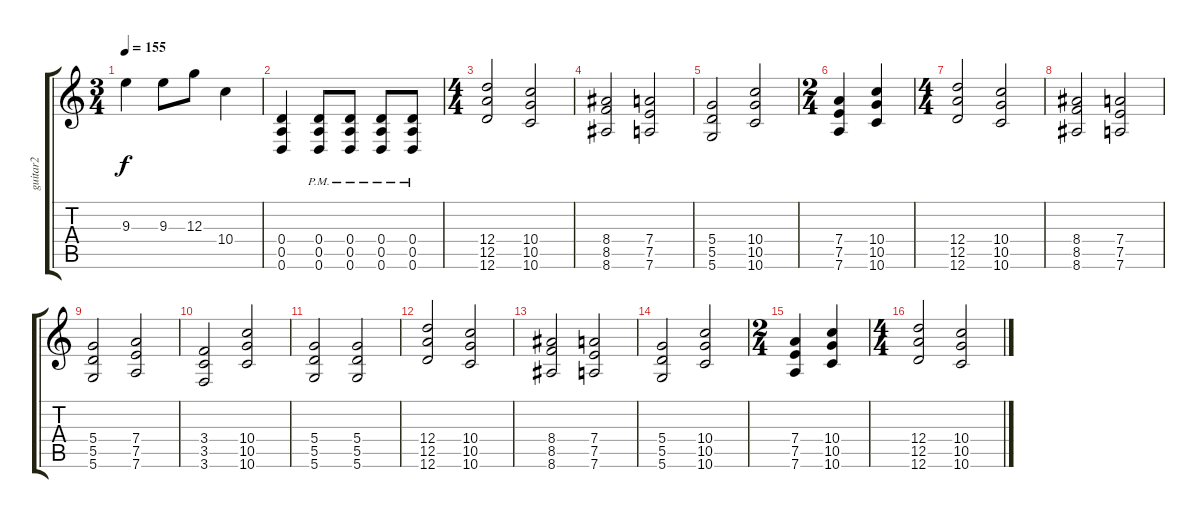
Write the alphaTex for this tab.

\track ("guitar2" "guitar2") {instrument distortionguitar}
\staff {score tabs}
\tuning (E4 B3 G3 D3 A2 D2) {hide}
\ts (3 4)
\tempo 155
\clef g2
\ks c
9.3.4{dy f} 9.3.8 12.3.8 10.4.4 |
(0.4 0.5 0.6).4{volume 12 balance 6 instrument distortionguitar} (0.4{pm} 0.5{pm} 0.6{pm}).8 (0.4{pm} 0.5{pm} 0.6{pm}).8 (0.4{pm} 0.5{pm} 0.6{pm}).8 (0.4{pm} 0.5{pm} 0.6{pm}).8 |
\ts (4 4)
(12.4 12.5 12.6).2 (10.4 10.5 10.6).2 |
(8.4 8.5 8.6).2 (7.4 7.5 7.6).2 |
(5.4 5.5 5.6).2 (10.4 10.5 10.6).2 |
\ts (2 4)
(7.4 7.5 7.6).4 (10.4 10.5 10.6).4 |
\ts (4 4)
(12.4 12.5 12.6).2 (10.4 10.5 10.6).2 |
(8.4 8.5 8.6).2 (7.4 7.5 7.6).2 |
(5.4 5.5 5.6).2 (7.4 7.5 7.6).2 |
(3.4 3.5 3.6).2 (10.4 10.5 10.6).2 |
(5.4 5.5 5.6).2 (5.4 5.5 5.6).2 |
(12.4 12.5 12.6).2 (10.4 10.5 10.6).2 |
(8.4 8.5 8.6).2 (7.4 7.5 7.6).2 |
(5.4 5.5 5.6).2 (10.4 10.5 10.6).2 |
\ts (2 4)
(7.4 7.5 7.6).4 (10.4 10.5 10.6).4 |
\ts (4 4)
(12.4 12.5 12.6).2 (10.4 10.5 10.6).2
